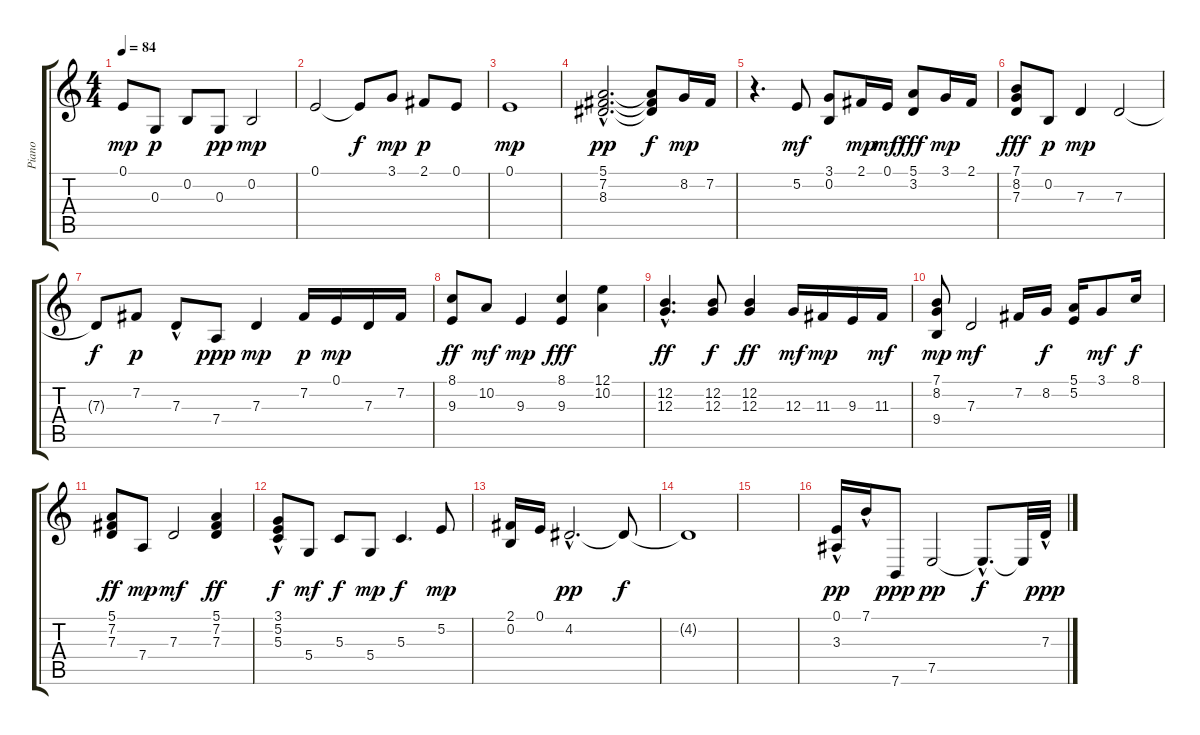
\track ("Piano" "Piano") {instrument brightacousticpiano}
\staff {score tabs}
\tuning (E4 B3 G3 D3 A2 E2) {hide}
\ts (4 4)
\tempo 84
\clef g2
\ks c
0.1.8{dy mp} 0.3.8{dy p} 0.2.8 0.3.8{dy pp} 0.2.2{dy mp} |
0.1.2 0.1{t}.8{dy f} 3.1.8{dy mp} 2.1.8{dy p} 0.1.8 |
0.1.1{dy mp} |
(5.1{hac} 7.2{hac} 8.3{hac}).2{d dy pp} (5.1{t} 7.2{t} 8.3{t}).8{dy f} 8.2.16{dy mp} 7.2.16 |
r.4{d} 5.2.8{dy mf} (3.1 0.2).8 2.1.16{dy mp} 0.1.16{dy mf} (5.1 3.2).8{dy fff} 3.1.16{dy mp} 2.1.16 |
(7.1 8.2 7.3).8{dy fff} 0.2.8{dy p} 7.3.4{dy mp} 7.3.2 |
7.3{t}.8{dy f} 7.2.8{dy p} 7.3{hac}.8 7.4.8{dy ppp} 7.3.4{dy mp} 7.2.16{dy p} 0.1.16{dy mp} 7.3.16 7.2.16 |
(8.1 9.3).8{dy ff} 10.2.8{dy mf} 9.3.4{dy mp} (8.1 9.3).4{dy fff} (12.1 10.2).4 |
(12.2{hac} 12.3{hac}).4{d dy ff} (12.2 12.3).8{dy f} (12.2 12.3).4{dy ff} 12.3.16{dy mf} 11.3.16{dy mp} 9.3.16 11.3.16{dy mf} |
(7.1 8.2 9.4).8{dy mp} 7.3.2{dy mf} 7.2.16 8.2.16{dy f} (5.1 5.2).16 3.1.8{dy mf} 8.1.16{dy f} |
(5.1 7.2 7.3).8{dy ff} 7.4.8{dy mp} 7.3.2{dy mf} (5.1 7.2 7.3).4{dy ff} |
(3.1{hac} 5.2{hac} 5.3).8{dy f} 5.4.8{dy mf} 5.3.8{dy f} 5.4.8{dy mp} 5.3.4{d dy f} 5.2.8{dy mp} |
(2.1 0.2).16 0.1.16 4.2{hac}.2{d dy pp} 4.2{t}.8{dy f} |
4.2{t}.1 |
|
(0.1{hac} 3.3{hac}).16{dy pp} 7.1{hac}.16 7.6.8{dy ppp} 7.5.2{dy pp} 7.5{hac t}.8{d dy f} 7.5{t}.32 7.3{hac}.32{dy ppp}
